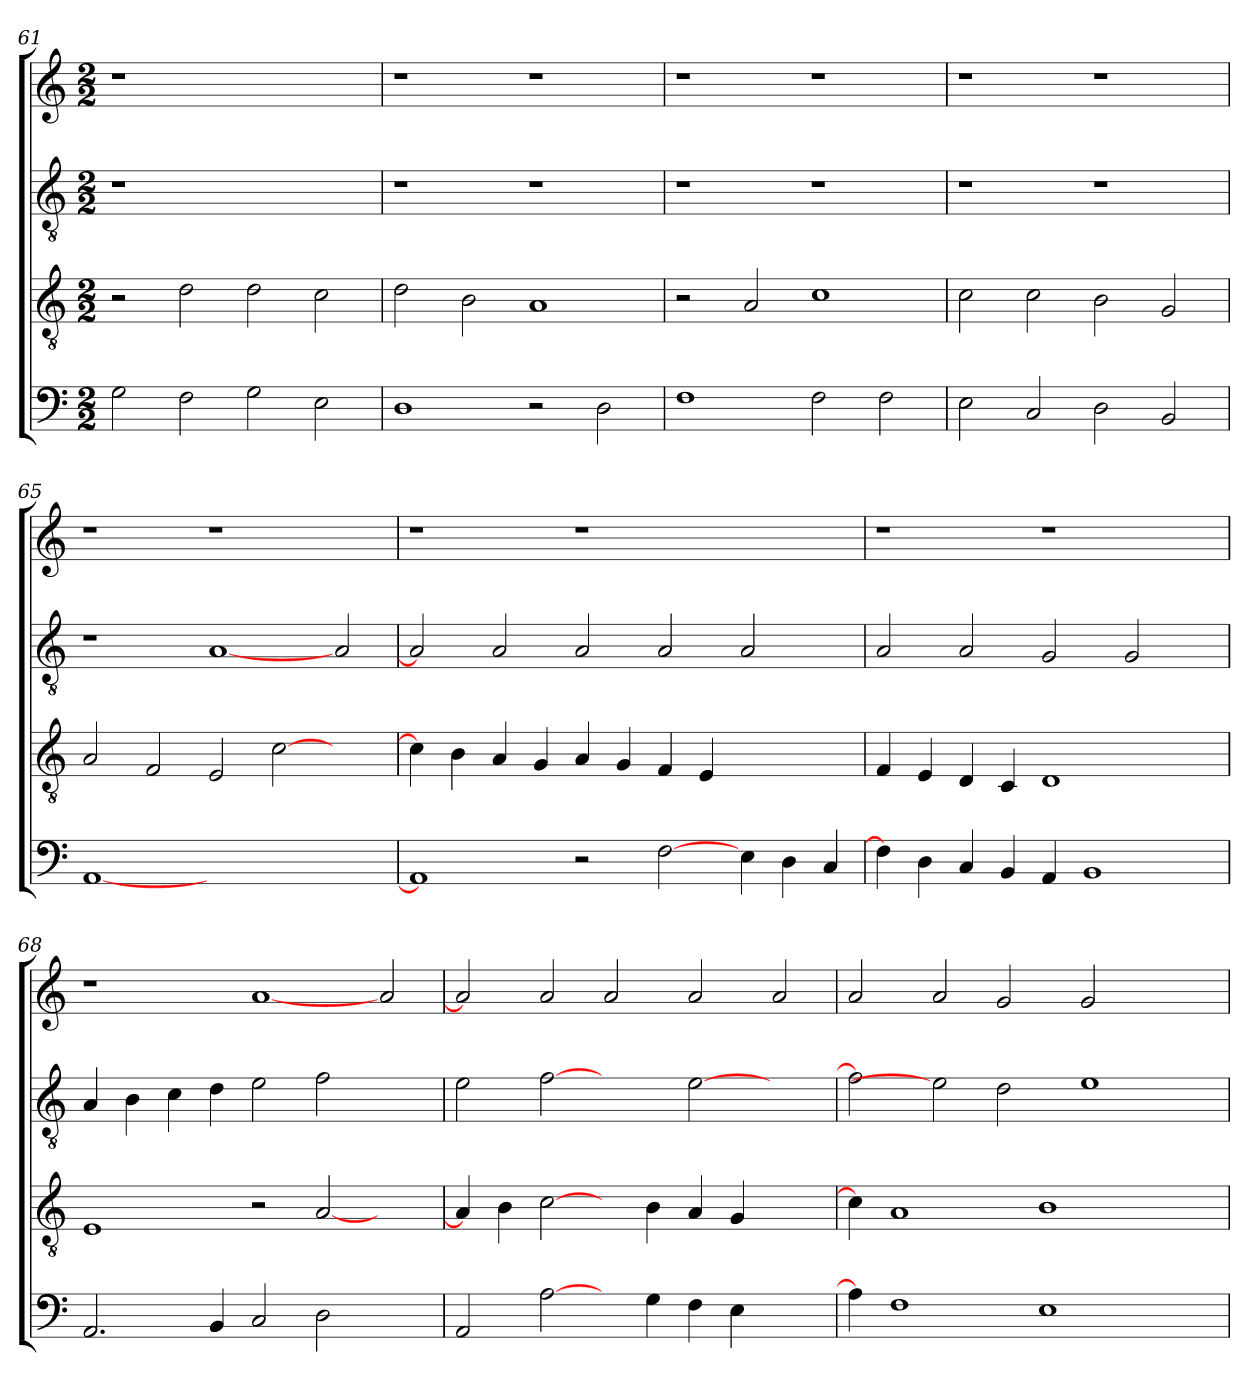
**kern	**kern	**kern	**kern
*part4	*part3	*part2	*part1
*staff4	*staff3	*staff2	*staff1
*clefF4	*clefGv2	*clefGv2	*clefG2
*k[]	*k[]	*k[]	*k[]
*M2/2	*M2/2	*M2/2	*M2/2
=61	=61	=61	=61
2G\	2r	1r	1r
2F\	2d\	.	.
2G\	2d\	1ryy	1ryy
2E\	2c\	.	.
=62	=62	=62	=62
1D	2d\	1r	1r
.	2B\	.	.
2r	1A	1r	1r
2D\	.	.	.
=63	=63	=63	=63
1F	2r	1r	1r
.	2A/	.	.
2F\	1c	1r	1r
2F\	.	.	.
=64	=64	=64	=64
2E\	2c\	1r	1r
2C/	2c\	.	.
2D\	2B\	1r	1r
2BB/	2G/	.	.
=65	=65	=65	=65
[1AA	2A/	1r	1r
.	2F/	.	.
1.ryy	2E/	[1A	1r
.	[2c\	.	.
.	2ryy	2A/	2ryy
=66	=66	=66	=66
1AA]	4c\]	2A]	1r
.	4B\	.	.
.	4A/	2A/	.
.	4G/	.	.
2r	4A/	2A/	1r
.	4G/	.	.
[2F\	4F/	2A/	.
.	4E/	.	.
4E\	2.ryy	2A/	2.ryy
4D\	.	.	.
4C/	.	4ryy	.
=67	=67	=67	=67
4F\]	4F/	2A/	1r
4D\	4E/	.	.
4C/	4D/	2A/	.
4BB/	4C/	.	.
4AA/	1D	2G/	1r
1BB	.	.	.
.	.	2G/	.
.	4ryy	4ryy	4ryy
=68	=68	=68	=68
2.AA/	1E	4A/	1r
.	.	4B\	.
.	.	4c\	.
4BB/	.	4d\	.
2C/	2r	2e\	[1a
2D\	[2A/	2f\	.
2ryy	2ryy	2ryy	2a/
=69	=69	=69	=69
2AA/	4A/]	2e\	2a]
.	4B\	.	.
[2A\	[2c\	[2f	2a/
4ryy	4ryy	2ryy	2a/
4G\	4B\	.	.
4F\	4A/	[2e\	2a/
4E\	4G/	.	.
2ryy	2ryy	2ryy	2a/
=70	=70	=70	=70
4A\]	4c\]	2f]	2a/
1F	1A	.	.
.	.	2e\]	2a/
.	.	2d\	2g/
1E	1B	.	.
.	.	1e	2g/
.	.	.	2ryy
4ryy	4ryy	.	.
=	=	=	=
*-	*-	*-	*-
